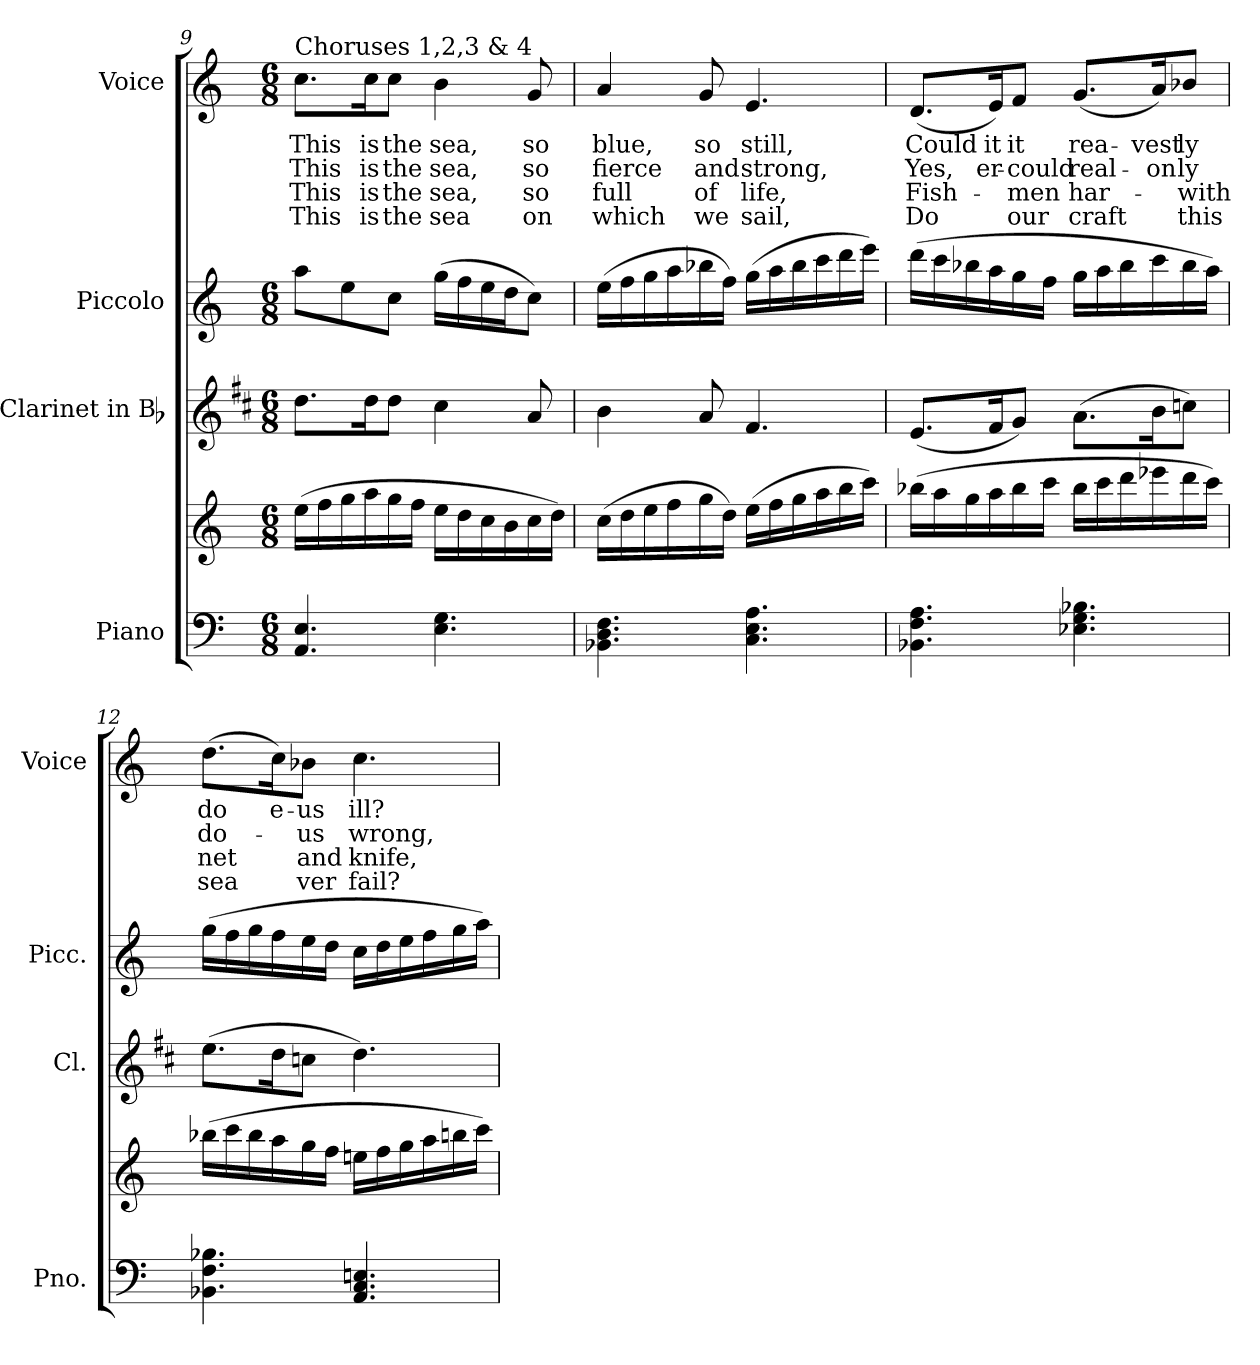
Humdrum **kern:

**kern	**kern	**kern	**kern	**kern	**text	**text	**text	**text
*part4	*part4	*part3	*part2	*part1	*part1	*part1	*part1	*part1
*staff5	*staff4	*staff3	*staff2	*staff1	*staff1	*staff1	*staff1	*staff1
*I"Piano	*	*I"Clarinet in Bb	*I"Piccolo	*I"Voice	*	*	*	*
*I'Pno.	*	*I'Cl.	*I'Picc.	*I'Voice	*	*	*	*
*clefF4	*clefG2	*clefG2	*clefG2	*clefG2	*	*	*	*
*	*	*ITrd1c2	*ITrd-7c-12	*	*	*	*	*
*k[]	*k[]	*k[]	*k[]	*k[]	*	*	*	*
*C:	*C:	*C:	*C:	*C:	*	*	*	*
*M6/8	*M6/8	*M6/8	*M6/8	*M6/8	*	*	*	*
=9	=9	=9	=9	=9	=9	=9	=9	=9
!	!	!	!	!LO:TX:a:t=Choruses 1,2,3 & 4	!	!	!	!
!	!	!	!	!	!LO:LY:b:color=#000000	!LO:LY:b:color=#000000	!LO:LY:b:color=#000000	!LO:LY:b:color=#000000
4.AAi/ 4.Ei	(16eei\LL	8.cci\L	8aaai\L	8.cci\L	This	This	This	This
.	16ffi\	.	.	.	.	.	.	.
.	16ggi\	.	8eeei\	.	.	.	.	.
!	!	!	!	!	!LO:LY:b:color=#000000	!LO:LY:b:color=#000000	!LO:LY:b:color=#000000	!LO:LY:b:color=#000000
.	16aai\	16cci\k	.	16cci\k	is	is	is	is
!	!	!	!	!	!LO:LY:b:color=#000000	!LO:LY:b:color=#000000	!LO:LY:b:color=#000000	!LO:LY:b:color=#000000
.	16ggi\	8cci\J	8ccci\J	8cci\J	the	the	the	the
.	16ffi\JJ	.	.	.	.	.	.	.
!	!	!	!	!	!LO:LY:b:color=#000000	!LO:LY:b:color=#000000	!LO:LY:b:color=#000000	!LO:LY:b:color=#000000
4.Ei\ 4.Gi	16eei\LL	4bi\	(16gggi\LL	4bi\	sea,	sea,	sea,	sea
.	16ddi\	.	16fffi\	.	.	.	.	.
.	16cci\	.	16eeei\	.	.	.	.	.
.	16bi\	.	16dddi\J	.	.	.	.	.
!	!	!	!	!	!LO:LY:b:color=#000000	!LO:LY:b:color=#000000	!LO:LY:b:color=#000000	!LO:LY:b:color=#000000
.	16cci\	8gi/	8ccci\J)	8gi/	so	so	so	on
.	16ddi\JJ)	.	.	.	.	.	.	.
!!LO:PB:g=z
=10	=10	=10	=10	=10	=10	=10	=10	=10
!	!	!	!	!	!LO:LY:b:color=#000000	!LO:LY:b:color=#000000	!LO:LY:b:color=#000000	!LO:LY:b:color=#000000
4.BB-Xi\ 4.Di 4.Fi	(16cci\LL	4ai\	(16eeei\LL	4ai/	blue,	fierce	full	which
.	16ddi\	.	16fffi\	.	.	.	.	.
.	16eei\	.	16gggi\	.	.	.	.	.
.	16ffi\	.	16aaai\	.	.	.	.	.
!	!	!	!	!	!LO:LY:b:color=#000000	!LO:LY:b:color=#000000	!LO:LY:b:color=#000000	!LO:LY:b:color=#000000
.	16ggi\	8gi/	16bbb-Xi\	8gi/	so	and	of	we
.	16ddi\JJ)	.	16fffi\JJ)	.	.	.	.	.
!	!	!	!	!	!LO:LY:b:color=#000000	!LO:LY:b:color=#000000	!LO:LY:b:color=#000000	!LO:LY:b:color=#000000
4.Ci\ 4.Ei 4.Ai	(16eei\LL	4.ei/	(16gggi\LL	4.ei/	still,	strong,	life,	sail,
.	16ffi\	.	16aaai\	.	.	.	.	.
.	16ggi\	.	16bbb-i\	.	.	.	.	.
.	16aai\	.	16cccci\	.	.	.	.	.
.	16bbi\	.	16ddddi\	.	.	.	.	.
.	16ccci\JJ)	.	16eeeei\JJ)	.	.	.	.	.
=11	=11	=11	=11	=11	=11	=11	=11	=11
!	!	!	!	!	!LO:LY:b:color=#000000	!LO:LY:b:color=#000000	!LO:LY:b:color=#000000	!LO:LY:b:color=#000000
4.BB-Xi\ 4.Fi 4.Ai	(16bb-Xi\LL	(8.di/L	(16ddddi\LL	(8.di/L	Could	Yes,	Fish-	Do
.	16aai\	.	16cccci\	.	.	.	.	.
.	16ggi\	.	16bbb-Xi\	.	.	.	.	.
!	!	!	!	!	!LO:LY:b:color=#000000	!LO:LY:b:color=#000000	!	!
.	16aai\	16ei/k	16aaai\	16ei/k)	it	-er-	.	.
!	!	!	!	!	!LO:LY:b:color=#000000	!LO:LY:b:color=#000000	!LO:LY:b:color=#000000	!LO:LY:b:color=#000000
.	16bb-i\	8fi/J)	16gggi\	8fi/J	it	could	-men	our
.	16ccci\JJ	.	16fffi\JJ	.	.	.	.	.
!	!	!	!	!	!LO:LY:b:color=#000000	!LO:LY:b:color=#000000	!LO:LY:b:color=#000000	!LO:LY:b:color=#000000
4.E-Xi\ 4.Gi 4.B-Xi	16bb-i\LL	(8.gi\L	16gggi\LL	(8.gi/L	rea-	real-	har-	craft
.	16ccci\	.	16aaai\	.	.	.	.	.
.	16dddi\	.	16bbb-i\	.	.	.	.	.
!	!	!	!	!	!LO:LY:b:color=#000000	!LO:LY:b:color=#000000	!	!
.	16eee-Xi\	16ai\k	16cccci\	16ai/k)	-vest	on	.	.
!	!	!	!	!	!LO:LY:b:color=#000000	!LO:LY:b:color=#000000	!LO:LY:b:color=#000000	!LO:LY:b:color=#000000
.	16dddi\	8b-Xi\J)	16bbb-i\	8b-Xi/J	-ly	-ly	with	this
.	16ccci\JJ)	.	16aaai\JJ)	.	.	.	.	.
=12	=12	=12	=12	=12	=12	=12	=12	=12
!	!	!	!	!	!LO:LY:b:color=#000000	!LO:LY:b:color=#000000	!LO:LY:b:color=#000000	!LO:LY:b:color=#000000
4.BB-Xi\ 4.Fi 4.B-Xi	(16bb-Xi\LL	(8.ddi\L	(16gggi\LL	(8.ddi\L	do	do-	net	sea
.	16ccci\	.	16fffi\	.	.	.	.	.
.	16bb-i\	.	16gggi\	.	.	.	.	.
!	!	!	!	!	!LO:LY:b:color=#000000	!	!	!
.	16aai\	16cci\k	16fffi\	16cci\k)	e-	.	.	.
!	!	!	!	!	!LO:LY:b:color=#000000	!LO:LY:b:color=#000000	!LO:LY:b:color=#000000	!LO:LY:b:color=#000000
.	16ggi\	8b-Xi\J	16eeei\	8b-Xi\J	us	-us	and	-ver
.	16ffi\JJ	.	16dddi\JJ	.	.	.	.	.
!	!	!	!	!	!LO:LY:b:color=#000000	!LO:LY:b:color=#000000	!LO:LY:b:color=#000000	!LO:LY:b:color=#000000
4.AAi/ 4.Ci 4.Eni	16eeni\LL	4.cci\)	16ccci\LL	4.cci\	ill?	wrong,	knife,	fail?
.	16ffi\	.	16dddi\	.	.	.	.	.
.	16ggi\	.	16eeei\	.	.	.	.	.
.	16aai\	.	16fffi\	.	.	.	.	.
.	16bbni\	.	16gggi\	.	.	.	.	.
.	16ccci\JJ)	.	16aaai\JJ)	.	.	.	.	.
=	=	=	=	=	=	=	=	=
*-	*-	*-	*-	*-	*-	*-	*-	*-
